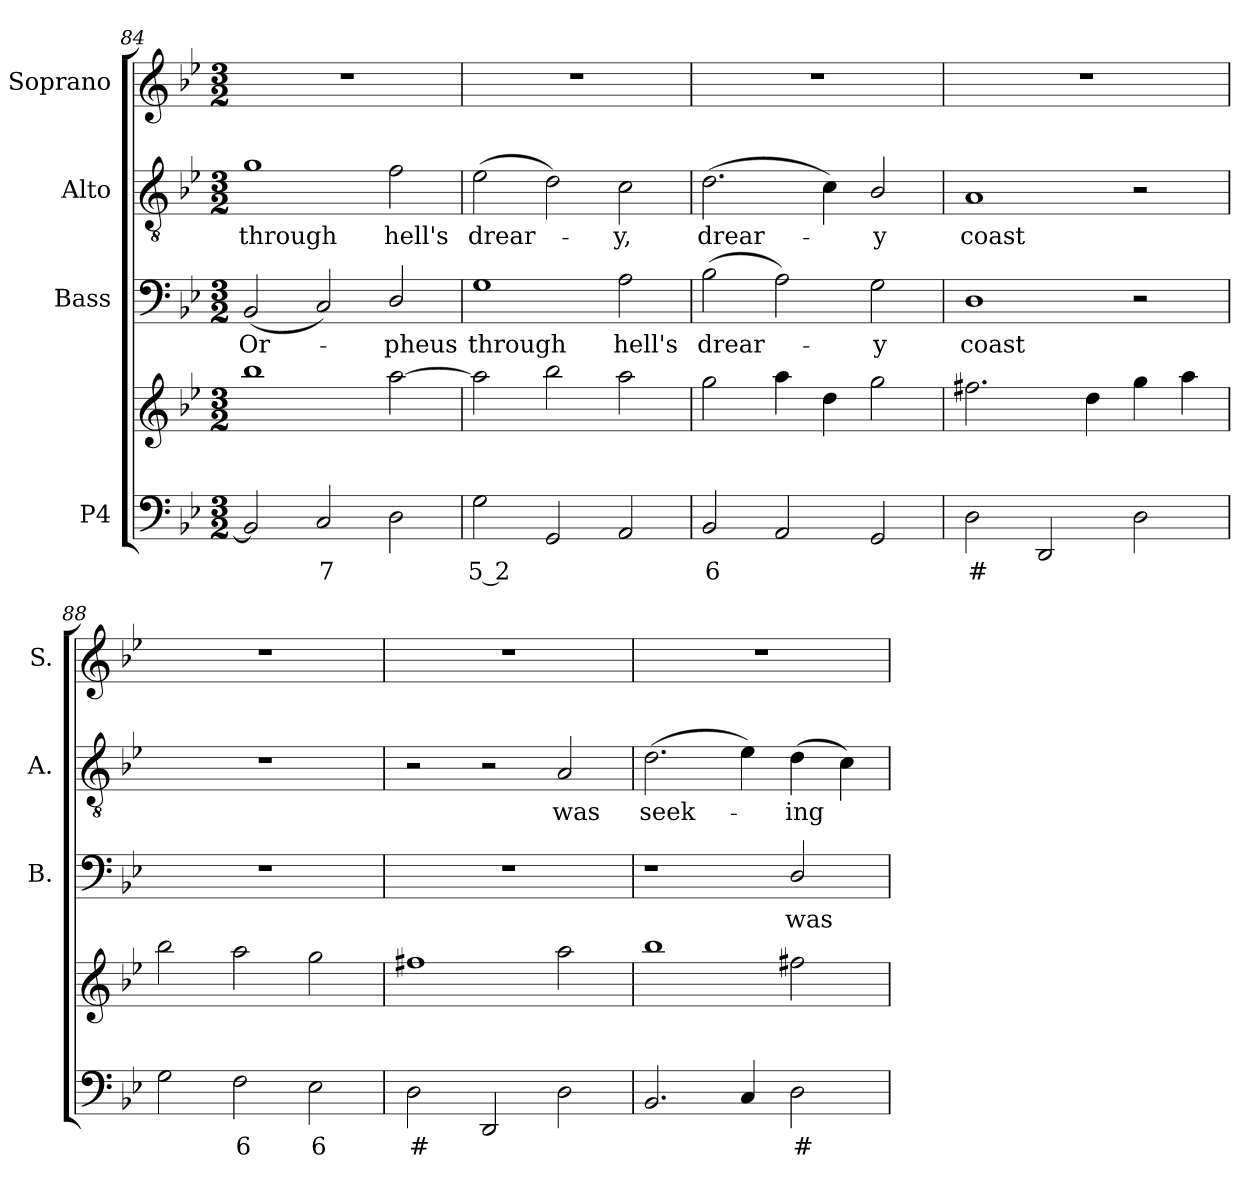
**kern	**text	**kern	**kern	**text	**kern	**text	**kern
*part4	*part4	*part4	*part3	*part3	*part2	*part2	*part1
*staff5	*staff5	*staff4	*staff3	*staff3	*staff2	*staff2	*staff1
*I"P4	*	*	*I"Bass	*	*I"Alto	*	*I"Soprano
*	*	*	*I'B.	*	*I'A.	*	*I'S.
*clefF4	*	*clefG2	*clefF4	*	*clefGv2	*	*clefG2
*	*	*	*	*	*ITrd7c12	*	*
*k[b-e-]	*	*k[b-e-]	*k[b-e-]	*	*k[b-e-]	*	*k[b-e-]
*B-:	*	*B-:	*B-:	*	*B-:	*	*B-:
*M3/2	*	*M3/2	*M3/2	*	*M3/2	*	*M3/2
=84	=84	=84	=84	=84	=84	=84	=84
!	!	!	!	!LO:LY:b:color=#000000	!	!	!
!	!	!	!	!	!	!LO:LY:b:color=#000000	!LO:N:vis=1
2BB-i/]	.	1bb-i	(2BB-i/	Or-	1Gi	through	1.r
!	!LO:LY:b:color=#000000	!	!	!	!	!	!
2Ci/	7	.	2Ci/)	.	.	.	.
!	!	!	!	!LO:LY:b:color=#000000	!	!	!
!	!	!	!	!	!	!LO:LY:b:color=#000000	!
2Di\	.	[>2aai\	2Di/	-pheus	2Fi\	hell's	.
=85	=85	=85	=85	=85	=85	=85	=85
!	!LO:LY:b:color=#000000	!	!	!	!	!	!
!	!	!	!	!LO:LY:b:color=#000000	!	!	!
!	!	!	!	!	!	!LO:LY:b:color=#000000	!LO:N:vis=1
2Gi\	5 2	2aai\]	1Gi	through	(2E-i\	drear-	1.r
2GGi/	.	2bb-i\	.	.	2Di\)	.	.
!	!	!	!	!LO:LY:b:color=#000000	!	!	!
!	!	!	!	!	!	!LO:LY:b:color=#000000	!
2AAi/	.	2aai\	2Ai\	hell's	2Ci\	-y,	.
=86	=86	=86	=86	=86	=86	=86	=86
!	!LO:LY:b:color=#000000	!	!	!	!	!	!
!	!	!	!	!LO:LY:b:color=#000000	!	!	!
!	!	!	!	!	!	!LO:LY:b:color=#000000	!LO:N:vis=1
2BB-i/	6	2ggi\	(2B-i\	drear-	(2.Di\	drear-	1.r
2AAi/	.	4aai\	2Ai\)	.	.	.	.
.	.	4ddi\	.	.	4Ci\)	.	.
!	!	!	!	!LO:LY:b:color=#000000	!	!	!
!	!	!	!	!	!	!LO:LY:b:color=#000000	!
2GGi/	.	2ggi\	2Gi\	-y	2BB-i/	-y	.
=87	=87	=87	=87	=87	=87	=87	=87
!	!LO:LY:b:color=#000000	!	!	!	!	!	!
!	!	!	!	!LO:LY:b:color=#000000	!	!	!
!	!	!	!	!	!	!LO:LY:b:color=#000000	!LO:N:vis=1
2Di\	#	2.ff#Xi\	1Di	coast	1AAi	coast	1.r
2DDi/	.	.	.	.	.	.	.
.	.	4ddi\	.	.	.	.	.
2Di\	.	4ggi\	2r	.	2r	.	.
.	.	4aai\	.	.	.	.	.
!!LO:LB:g=z
=88	=88	=88	=88	=88	=88	=88	=88
!	!	!	!LO:N:vis=1	!	!LO:N:vis=1	!	!LO:N:vis=1
2Gi\	.	2bb-i\	1.r	.	1.r	.	1.r
!	!LO:LY:b:color=#000000	!	!	!	!	!	!
2Fi\	6	2aai\	.	.	.	.	.
!	!LO:LY:b:color=#000000	!	!	!	!	!	!
2E-i\	6	2ggi\	.	.	.	.	.
=89	=89	=89	=89	=89	=89	=89	=89
!	!LO:LY:b:color=#000000	!	!LO:N:vis=1	!	!	!	!LO:N:vis=1
2Di\	#	1ff#Xi	1.r	.	2r	.	1.r
2DDi/	.	.	.	.	2r	.	.
!	!	!	!	!	!	!LO:LY:b:color=#000000	!
2Di\	.	2aai\	.	.	2AAi/	was	.
=90	=90	=90	=90	=90	=90	=90	=90
!	!	!	!	!	!	!LO:LY:b:color=#000000	!LO:N:vis=1
2.BB-i/	.	1bb-i	1r	.	(2.Di\	seek-	1.r
4Ci/	.	.	.	.	4E-i\)	.	.
!	!LO:LY:b:color=#000000	!	!	!	!	!	!
!	!	!	!	!LO:LY:b:color=#000000	!	!	!
!	!	!	!	!	!	!LO:LY:b:color=#000000	!
2Di\	#	2ff#Xi\	2Di/	was	(4Di\	-ing	.
.	.	.	.	.	4Ci\)	.	.
=	=	=	=	=	=	=	=
*-	*-	*-	*-	*-	*-	*-	*-
